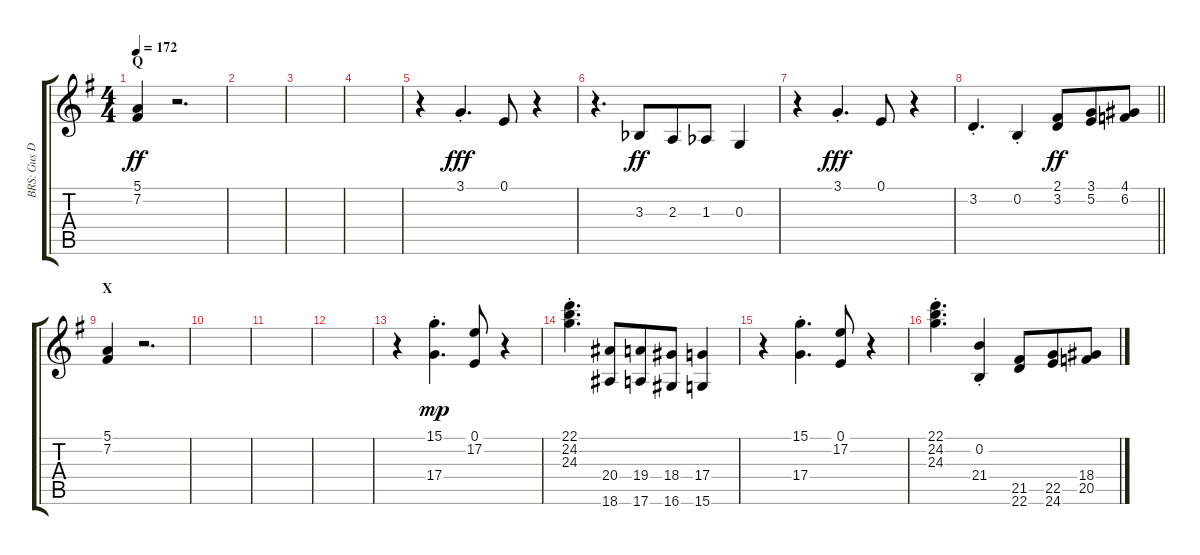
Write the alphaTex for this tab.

\track ("BRS: Gus Dudgeon" "BRS: Gus D") {instrument synthbrass1}
\staff {score tabs}
\tuning (E4 B3 G3 D3 A2 E2) {hide}
\ts (4 4)
\section ("" "Q")
\tempo 172
\clef g2
\ks g
(5.1 7.2).4{dy ff} r.2{d} |
|
|
|
r.4 3.1{st}.4{d dy fff} 0.1.8 r.4 |
r.4{d} 3.3{acc b}.8{dy ff beam merge} 2.3.8{beam merge} 1.3{acc b}.8 0.3.4 |
r.4 3.1{st}.4{d dy fff} 0.1.8 r.4 |
\barLineRight lightlight
3.2{st}.4{d} 0.2{st}.4 (2.1 3.2).8{dy ff beam merge} (3.1 5.2).8 (4.1 6.2).8 |
\section ("" "X")
(5.1 7.2).4 r.2{d} |
|
|
|
r.4 (15.1{st} 17.4{st}).4{d dy mp} (0.1 17.2).8 r.4 |
(22.1{st} 24.2{st} 24.3{st}).4{d} (20.4 18.6).8{beam merge} (19.4 17.6).8 (18.4 16.6).8 (17.4 15.6).4 |
r.4 (15.1{st} 17.4{st}).4{d} (0.1 17.2).8 r.4 |
(22.1{st} 24.2{st} 24.3{st}).4{d} (0.2{st} 21.4{st}).4 (21.5 22.6).8{beam merge} (22.5 24.6).8 (18.4 20.5).8
